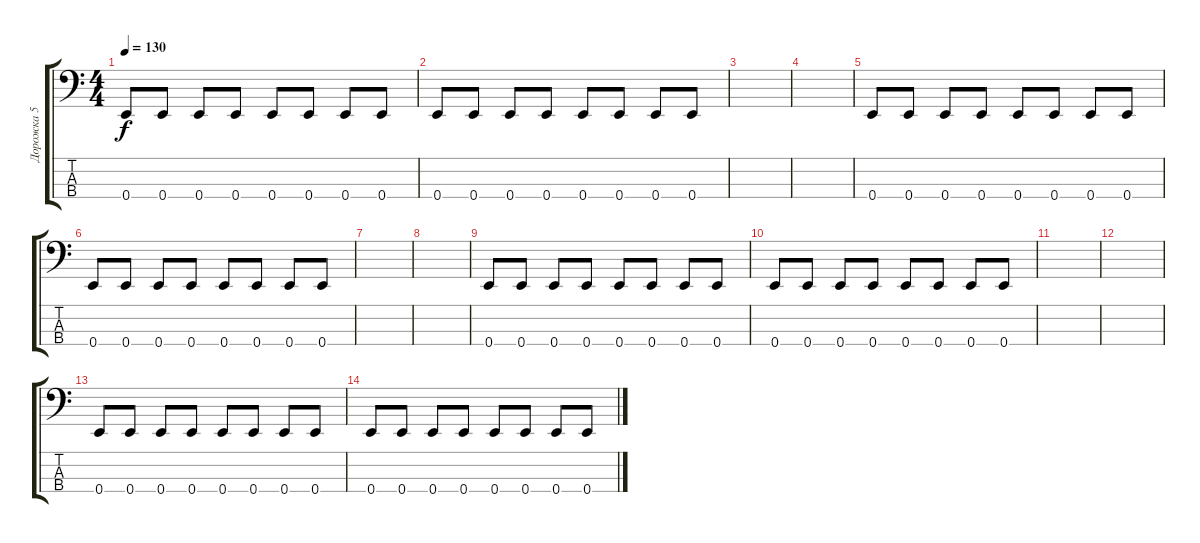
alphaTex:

\track ("Дорожка 5" "Дорожка 5") {instrument electricbasspick}
\staff {score tabs}
\tuning (G2 D2 A1 E1) {hide}
\ts (4 4)
\tempo 130
\clef f4
\ks c
0.4.8{dy f} 0.4.8 0.4.8 0.4.8 0.4.8 0.4.8 0.4.8 0.4.8 |
0.4.8 0.4.8 0.4.8 0.4.8 0.4.8 0.4.8 0.4.8 0.4.8 |
|
|
0.4.8 0.4.8 0.4.8 0.4.8 0.4.8 0.4.8 0.4.8 0.4.8 |
0.4.8 0.4.8 0.4.8 0.4.8 0.4.8 0.4.8 0.4.8 0.4.8 |
|
|
0.4.8 0.4.8 0.4.8 0.4.8 0.4.8 0.4.8 0.4.8 0.4.8 |
0.4.8 0.4.8 0.4.8 0.4.8 0.4.8 0.4.8 0.4.8 0.4.8 |
|
|
0.4.8 0.4.8 0.4.8 0.4.8 0.4.8 0.4.8 0.4.8 0.4.8 |
0.4.8 0.4.8 0.4.8 0.4.8 0.4.8 0.4.8 0.4.8 0.4.8
